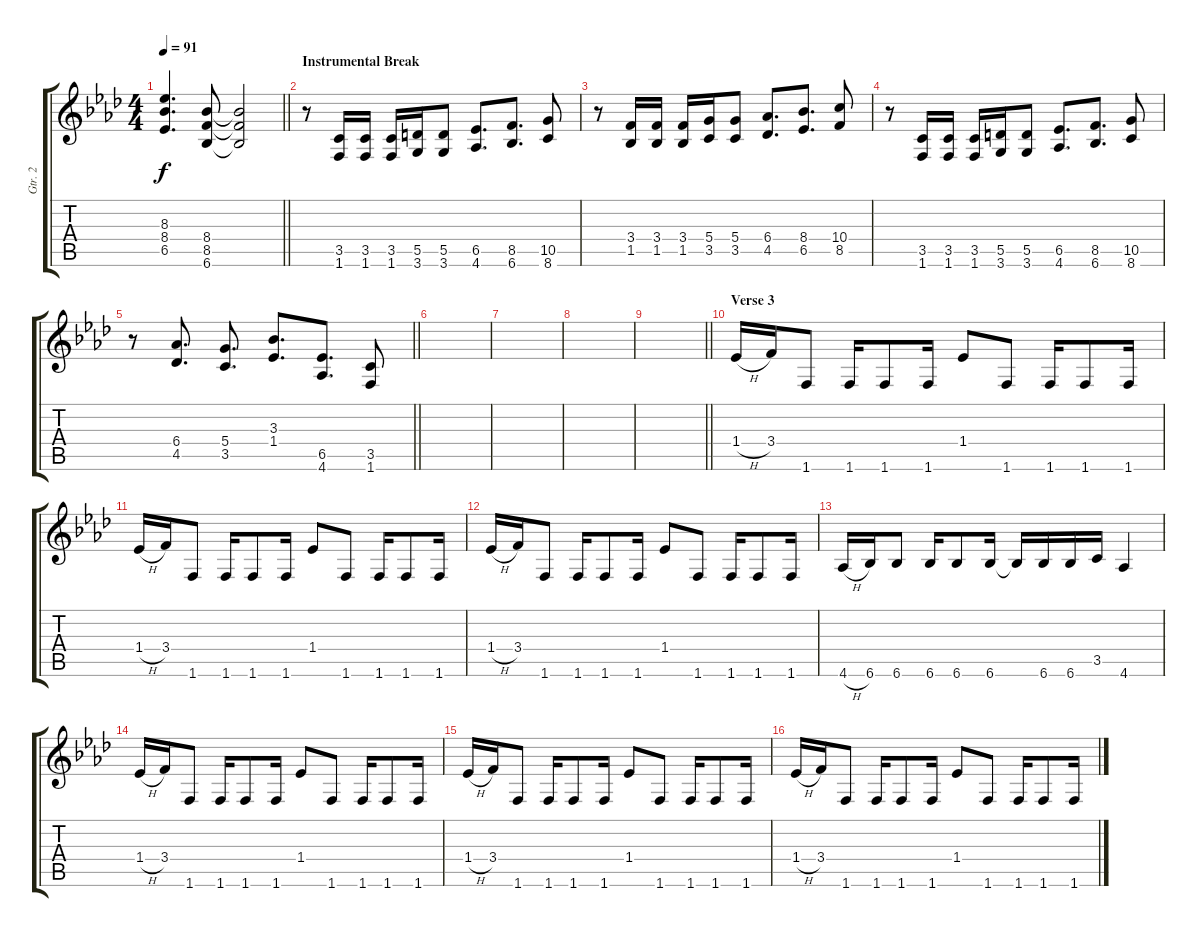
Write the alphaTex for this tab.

\track ("Gtr. 2" "Gtr. 2") {instrument distortionguitar}
\staff {score tabs}
\tuning (E4 B3 G3 D3 A2 E2) {hide}
\ts (4 4)
\tempo 91
\clef g2
\barLineRight lightlight
\ks fminor
(8.3 8.4 6.5).4{d dy f} (8.4 8.5 6.6).8 (8.4{t} 8.5{t} 6.6{t}).2 |
\section ("" "Instrumental Break")
r.8 (3.5 1.6).16 (3.5 1.6).16 (3.5 1.6).16 (5.5 3.6).16 (5.5 3.6).8 (6.5 4.6).8{d} (8.5 6.6).8{d} (10.5 8.6).8 |
r.8 (3.4 1.5).16 (3.4 1.5).16 (3.4 1.5).16 (5.4 3.5).16 (5.4 3.5).8 (6.4 4.5).8{d} (8.4 6.5).8{d} (10.4 8.5).8 |
r.8 (3.5 1.6).16 (3.5 1.6).16 (3.5 1.6).16 (5.5 3.6).16 (5.5 3.6).8 (6.5 4.6).8{d} (8.5 6.6).8{d} (10.5 8.6).8 |
\barLineRight lightlight
r.8 (6.4 4.5).8{d} (5.4 3.5).8{d} (3.3 1.4).8{d} (6.5 4.6).8{d} (3.5 1.6).8 |
\section ("" " ")
|
|
|
\barLineRight lightlight
|
\section ("" "Verse 3")
1.4{h}.16 3.4.16 1.6.8 1.6.16 1.6.8 1.6.16 1.4.8 1.6.8 1.6.16 1.6.8 1.6.16 |
1.4{h}.16 3.4.16 1.6.8 1.6.16 1.6.8 1.6.16 1.4.8 1.6.8 1.6.16 1.6.8 1.6.16 |
1.4{h}.16 3.4.16 1.6.8 1.6.16 1.6.8 1.6.16 1.4.8 1.6.8 1.6.16 1.6.8 1.6.16 |
4.6{h}.16 6.6.16 6.6.8 6.6.16 6.6.8 6.6.16 6.6{t}.16 6.6.16 6.6.16 3.5.16 4.6.4 |
1.4{h}.16 3.4.16 1.6.8 1.6.16 1.6.8 1.6.16 1.4.8 1.6.8 1.6.16 1.6.8 1.6.16 |
1.4{h}.16 3.4.16 1.6.8 1.6.16 1.6.8 1.6.16 1.4.8 1.6.8 1.6.16 1.6.8 1.6.16 |
1.4{h}.16 3.4.16 1.6.8 1.6.16 1.6.8 1.6.16 1.4.8 1.6.8 1.6.16 1.6.8 1.6.16
